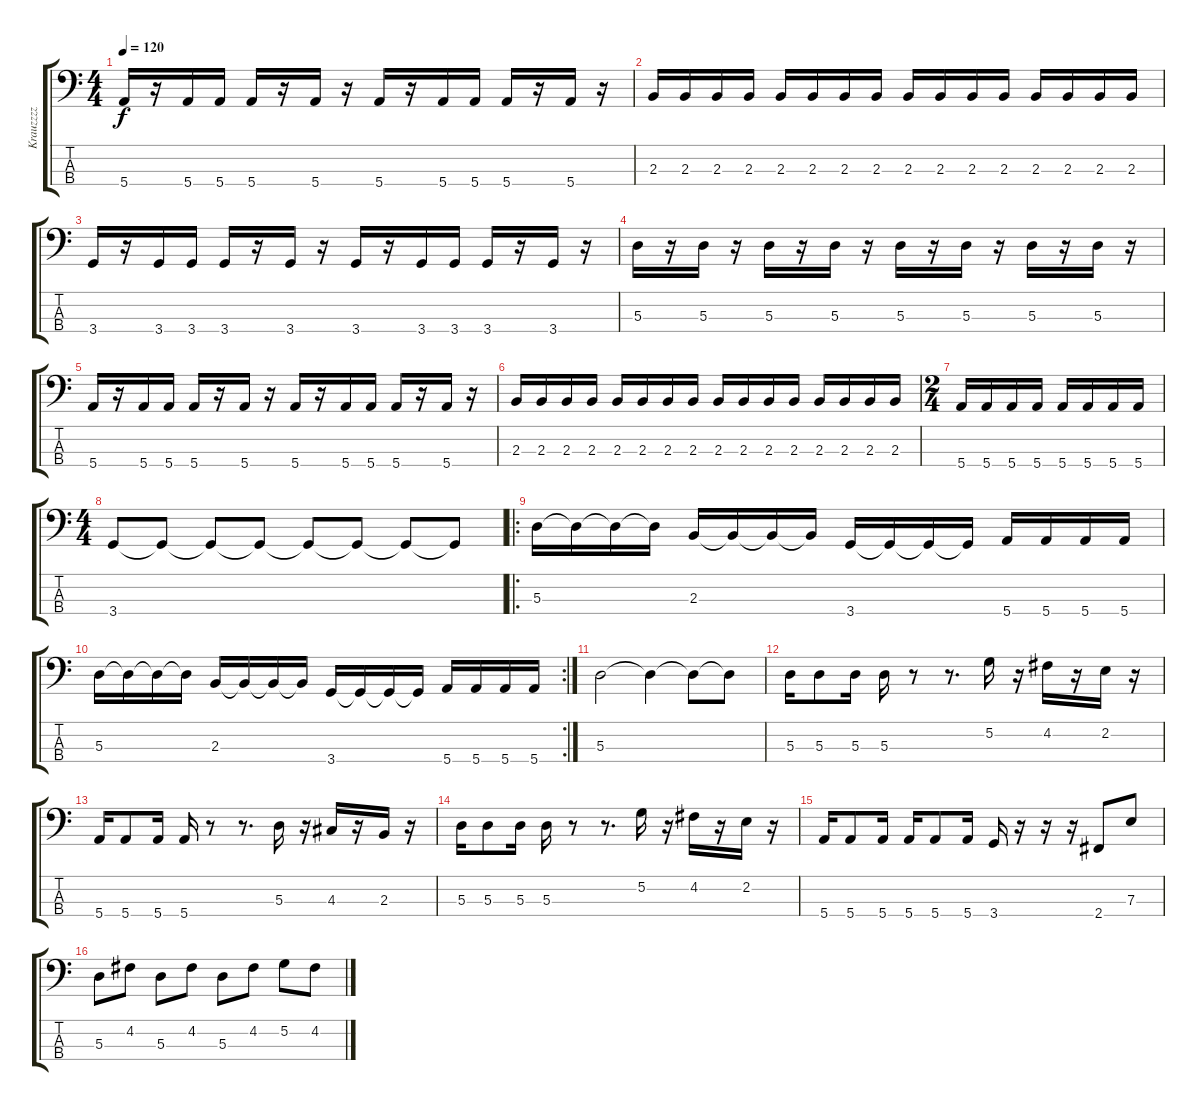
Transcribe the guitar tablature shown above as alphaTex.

\track ("Krauzzzz" "Krauzzzz") {instrument slapbass1}
\staff {score tabs}
\tuning (G2 D2 A1 E1) {hide}
\ts (4 4)
\tempo 120
\clef f4
\ks c
5.4.16{dy f} r.16 5.4.16 5.4.16 5.4.16 r.16 5.4.16 r.16 5.4.16 r.16 5.4.16 5.4.16 5.4.16 r.16 5.4.16 r.16 |
2.3.16 2.3.16 2.3.16 2.3.16 2.3.16 2.3.16 2.3.16 2.3.16 2.3.16 2.3.16 2.3.16 2.3.16 2.3.16 2.3.16 2.3.16 2.3.16 |
3.4.16 r.16 3.4.16 3.4.16 3.4.16 r.16 3.4.16 r.16 3.4.16 r.16 3.4.16 3.4.16 3.4.16 r.16 3.4.16 r.16 |
5.3.16 r.16 5.3.16 r.16 5.3.16 r.16 5.3.16 r.16 5.3.16 r.16 5.3.16 r.16 5.3.16 r.16 5.3.16 r.16 |
5.4.16 r.16 5.4.16 5.4.16 5.4.16 r.16 5.4.16 r.16 5.4.16 r.16 5.4.16 5.4.16 5.4.16 r.16 5.4.16 r.16 |
2.3.16 2.3.16 2.3.16 2.3.16 2.3.16 2.3.16 2.3.16 2.3.16 2.3.16 2.3.16 2.3.16 2.3.16 2.3.16 2.3.16 2.3.16 2.3.16 |
\ts (2 4)
5.4.16 5.4.16 5.4.16 5.4.16 5.4.16 5.4.16 5.4.16 5.4.16 |
\ts (4 4)
3.4.8 3.4{t}.8 3.4{t}.8 3.4{t}.8 3.4{t}.8 3.4{t}.8 3.4{t}.8 3.4{t}.8 |
\ro
5.3.16 5.3{t}.16 5.3{t}.16 5.3{t}.16 2.3.16 2.3{t}.16 2.3{t}.16 2.3{t}.16 3.4.16 3.4{t}.16 3.4{t}.16 3.4{t}.16 5.4.16 5.4.16 5.4.16 5.4.16 |
\rc 2
5.3.16 5.3{t}.16 5.3{t}.16 5.3{t}.16 2.3.16 2.3{t}.16 2.3{t}.16 2.3{t}.16 3.4.16 3.4{t}.16 3.4{t}.16 3.4{t}.16 5.4.16 5.4.16 5.4.16 5.4.16 |
5.3.2 5.3{t}.4 5.3{t}.8 5.3{t}.8 |
5.3.16 5.3.8 5.3.16 5.3.16 r.8 r.8{d} 5.2.16 r.16 4.2.16 r.16 2.2.16 r.16 |
5.4.16 5.4.8 5.4.16 5.4.16 r.8 r.8{d} 5.3.16 r.16 4.3.16 r.16 2.3.16 r.16 |
5.3.16 5.3.8 5.3.16 5.3.16 r.8 r.8{d} 5.2.16 r.16 4.2.16 r.16 2.2.16 r.16 |
5.4.16 5.4.8 5.4.16 5.4.16 5.4.8 5.4.16 3.4.16 r.16 r.16 r.16 2.4.8 7.3.8 |
5.3.8 4.2.8 5.3.8 4.2.8 5.3.8 4.2.8 5.2.8 4.2.8
